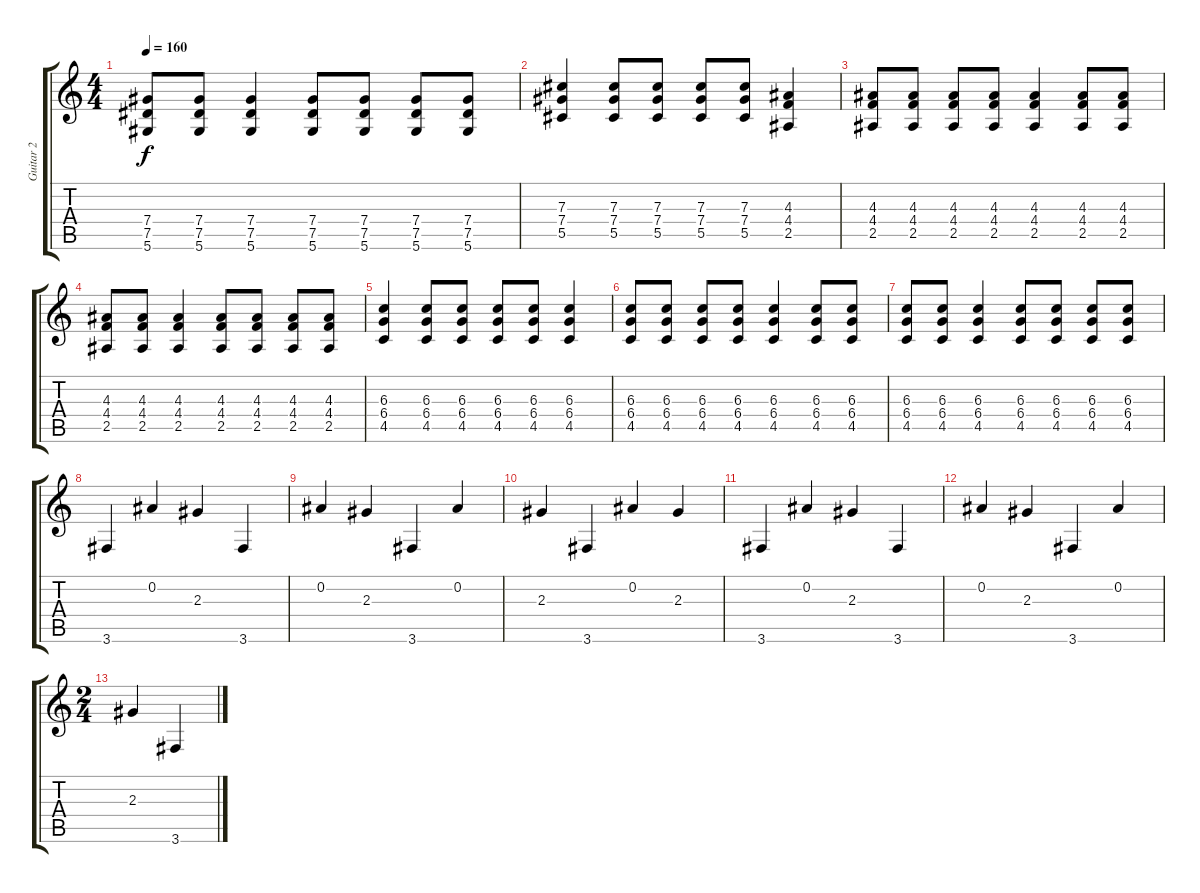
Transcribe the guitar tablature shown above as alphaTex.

\track ("Guitar 2" "Guitar 2") {instrument distortionguitar}
\staff {score tabs}
\tuning (Eb4 Bb3 Gb3 Db3 Ab2 Eb2) {hide}
\ts (4 4)
\tempo 160
\clef g2
\ks c
(7.4 7.5 5.6).8{dy f} (7.4 7.5 5.6).8 (7.4 7.5 5.6).4 (7.4 7.5 5.6).8 (7.4 7.5 5.6).8 (7.4 7.5 5.6).8 (7.4 7.5 5.6).8 |
(7.3 7.4 5.5).4 (7.3 7.4 5.5).8 (7.3 7.4 5.5).8 (7.3 7.4 5.5).8 (7.3 7.4 5.5).8 (4.3 4.4 2.5).4 |
(4.3 4.4 2.5).8 (4.3 4.4 2.5).8 (4.3 4.4 2.5).8 (4.3 4.4 2.5).8 (4.3 4.4 2.5).4 (4.3 4.4 2.5).8 (4.3 4.4 2.5).8 |
(4.3 4.4 2.5).8 (4.3 4.4 2.5).8 (4.3 4.4 2.5).4 (4.3 4.4 2.5).8 (4.3 4.4 2.5).8 (4.3 4.4 2.5).8 (4.3 4.4 2.5).8 |
(6.3 6.4 4.5).4 (6.3 6.4 4.5).8 (6.3 6.4 4.5).8 (6.3 6.4 4.5).8 (6.3 6.4 4.5).8 (6.3 6.4 4.5).4 |
(6.3 6.4 4.5).8 (6.3 6.4 4.5).8 (6.3 6.4 4.5).8 (6.3 6.4 4.5).8 (6.3 6.4 4.5).4 (6.3 6.4 4.5).8 (6.3 6.4 4.5).8 |
(6.3 6.4 4.5).8 (6.3 6.4 4.5).8 (6.3 6.4 4.5).4 (6.3 6.4 4.5).8 (6.3 6.4 4.5).8 (6.3 6.4 4.5).8 (6.3 6.4 4.5).8 |
3.6.4 0.2.4 2.3.4 3.6.4 |
0.2.4 2.3.4 3.6.4 0.2.4 |
2.3.4 3.6.4 0.2.4 2.3.4 |
3.6.4 0.2.4 2.3.4 3.6.4 |
0.2.4 2.3.4 3.6.4 0.2.4 |
\ts (2 4)
2.3.4 3.6.4
